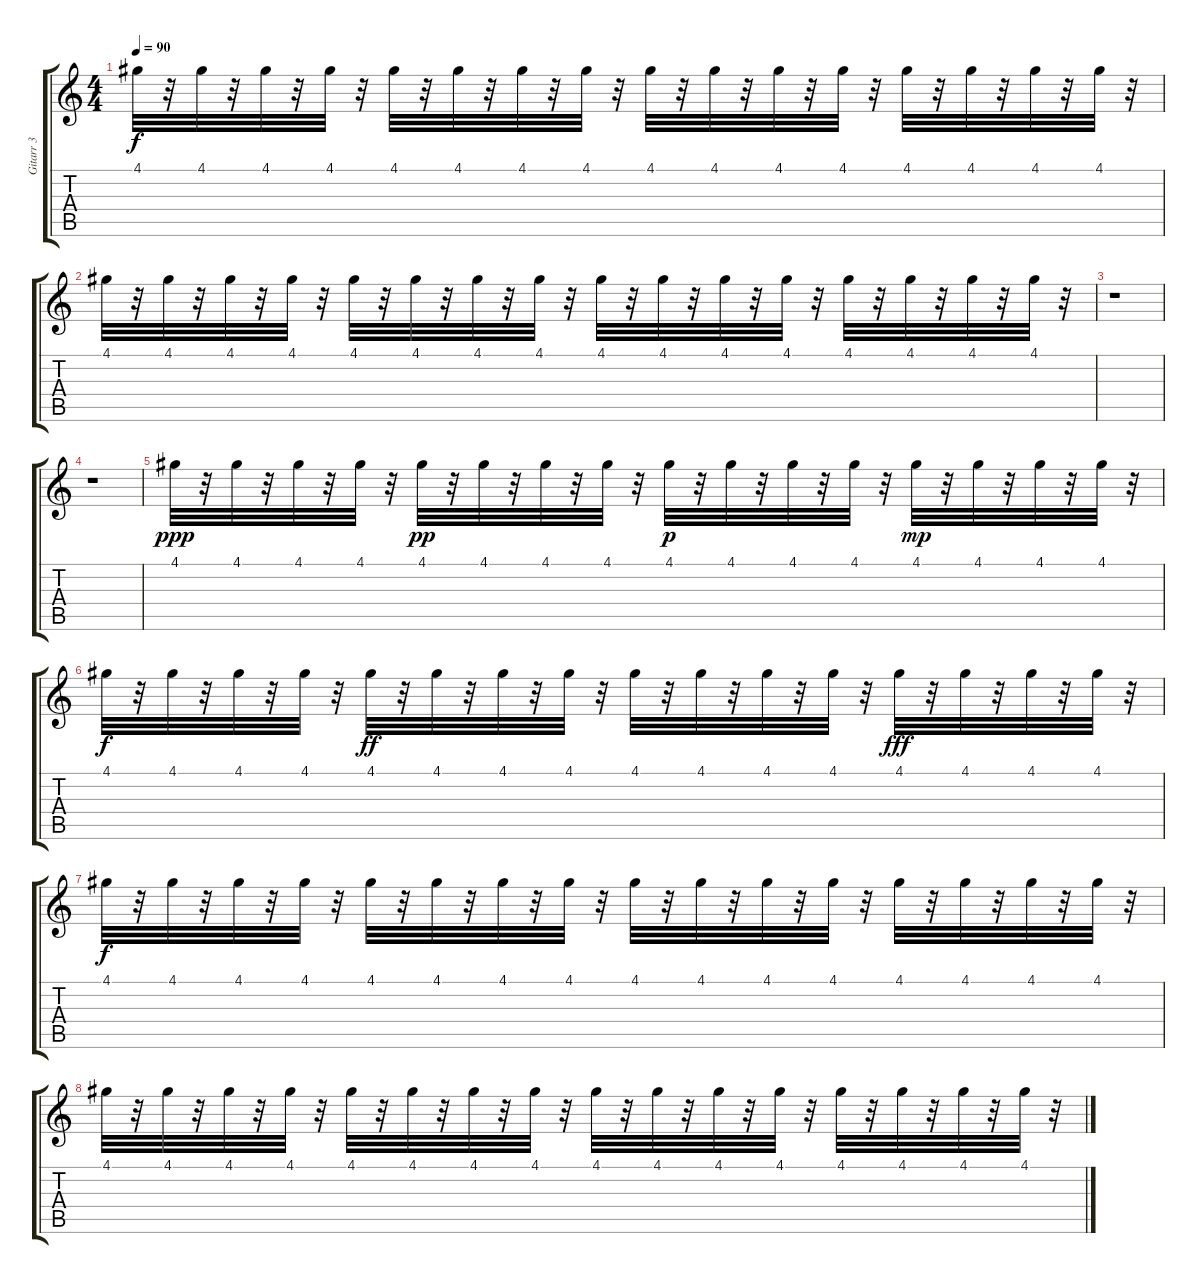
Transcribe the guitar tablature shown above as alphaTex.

\track ("Gitarr 3" "Gitarr 3") {instrument overdrivenguitar}
\staff {score tabs}
\tuning (E4 B3 G3 D3 A2 E2) {hide}
\ts (4 4)
\tempo 90
\clef g2
\ks c
4.1.32{dy f} r.32 4.1.32 r.32 4.1.32 r.32 4.1.32 r.32 4.1.32 r.32 4.1.32 r.32 4.1.32 r.32 4.1.32 r.32 4.1.32 r.32 4.1.32 r.32 4.1.32 r.32 4.1.32 r.32 4.1.32 r.32 4.1.32 r.32 4.1.32 r.32 4.1.32 r.32 |
4.1.32 r.32 4.1.32 r.32 4.1.32 r.32 4.1.32 r.32 4.1.32 r.32 4.1.32 r.32 4.1.32 r.32 4.1.32 r.32 4.1.32 r.32 4.1.32 r.32 4.1.32 r.32 4.1.32 r.32 4.1.32 r.32 4.1.32 r.32 4.1.32 r.32 4.1.32 r.32 |
r.1 |
r.1 |
4.1.32{dy ppp} r.32 4.1.32 r.32 4.1.32 r.32 4.1.32 r.32 4.1.32{dy pp} r.32 4.1.32 r.32 4.1.32 r.32 4.1.32 r.32 4.1.32{dy p} r.32 4.1.32 r.32 4.1.32 r.32 4.1.32 r.32 4.1.32{dy mp} r.32 4.1.32 r.32 4.1.32 r.32 4.1.32 r.32 |
4.1.32{dy f} r.32 4.1.32 r.32 4.1.32 r.32 4.1.32 r.32 4.1.32{dy ff} r.32 4.1.32 r.32 4.1.32 r.32 4.1.32 r.32 4.1.32 r.32 4.1.32 r.32 4.1.32 r.32 4.1.32 r.32 4.1.32{dy fff} r.32 4.1.32 r.32 4.1.32 r.32 4.1.32 r.32 |
4.1.32{dy f} r.32 4.1.32 r.32 4.1.32 r.32 4.1.32 r.32 4.1.32 r.32 4.1.32 r.32 4.1.32 r.32 4.1.32 r.32 4.1.32 r.32 4.1.32 r.32 4.1.32 r.32 4.1.32 r.32 4.1.32 r.32 4.1.32 r.32 4.1.32 r.32 4.1.32 r.32 |
4.1.32 r.32 4.1.32 r.32 4.1.32 r.32 4.1.32 r.32 4.1.32 r.32 4.1.32 r.32 4.1.32 r.32 4.1.32 r.32 4.1.32 r.32 4.1.32 r.32 4.1.32 r.32 4.1.32 r.32 4.1.32 r.32 4.1.32 r.32 4.1.32 r.32 4.1.32 r.32
